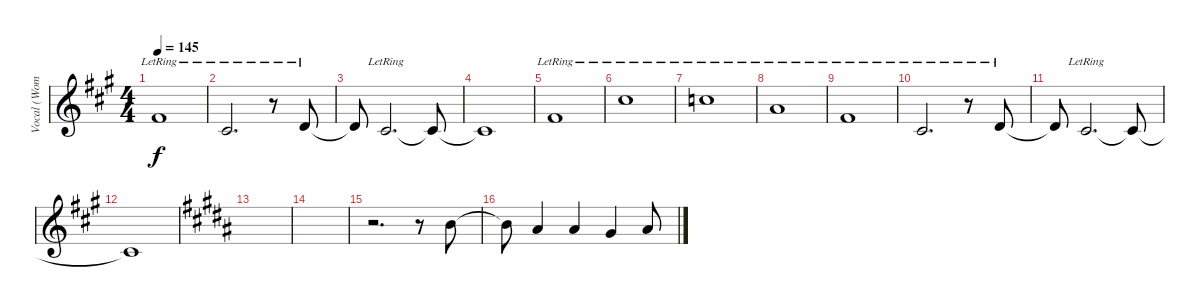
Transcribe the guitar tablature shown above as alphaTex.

\track ("Vocal (Woman)" "Vocal (Wom") {instrument acousticgrandpiano}
\staff {score}
\tuning (E4 B3 G3 D3 A2 E2 B1) {hide}
\ts (4 4)
\tempo 145
\clef g2
\ks a
2.1{lr}.1{dy f} |
2.2{lr}.2{d} r.8 3.2{lr}.8 |
3.2{t}.8 2.2{lr}.2{d} 2.2{t}.8 |
2.2{t}.1 |
2.1{lr}.1 |
9.1{lr}.1 |
8.1{lr}.1 |
10.2{lr}.1 |
2.1{lr}.1 |
2.2{lr}.2{d} r.8 3.2{lr}.8 |
3.2{t}.8 2.2{lr}.2{d} 2.2{t}.8 |
2.2{t}.1 |
\ks b
|
|
r.2{d} r.8 7.1.8 |
7.1{t}.8 6.1.4 6.1.4 4.1.4 6.1.8
